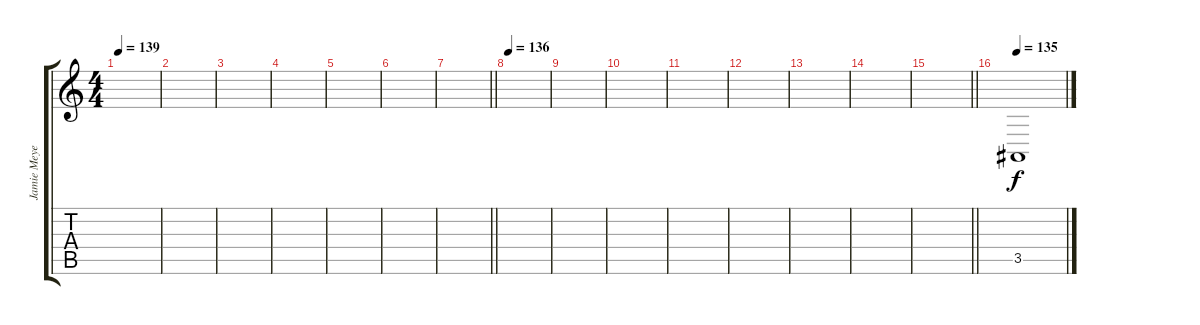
\track ("Jamie Meyer" "Jamie Meye") {instrument stringensemble1}
\staff {score tabs}
\tuning (E4 C4 G3 C3 G2 C2) {hide}
\ts (4 4)
\tempo 139
\clef g2
\ks c
|
|
|
|
|
|
\barLineRight lightlight
|
\tempo 136
|
|
|
|
|
|
|
\barLineRight lightlight
|
\tempo 135
3.5.1
